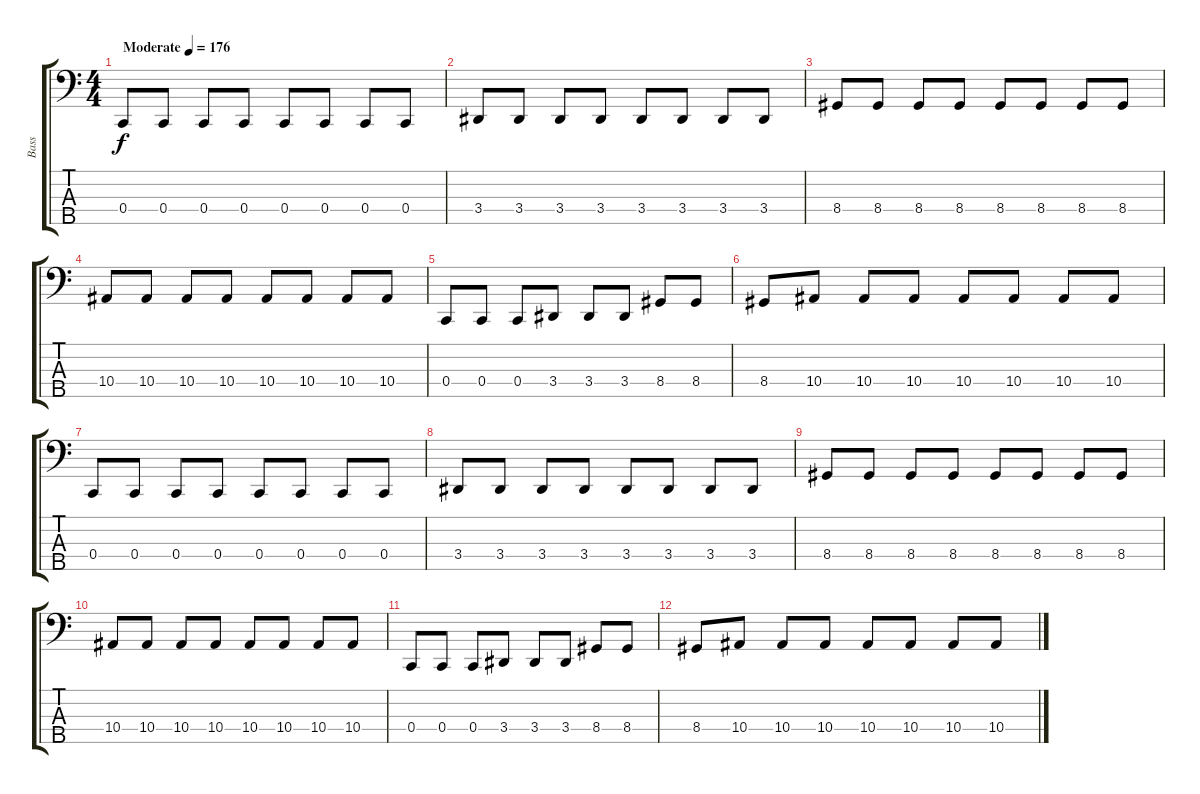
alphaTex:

\track ("Bass" "Bass") {instrument electricbassfinger}
\staff {score tabs}
\tuning (F2 C2 G1 C1 A0) {hide}
\ts (4 4)
\tempo (176 "Moderate")
\clef f4
\ks c
0.4.8{dy f instrument electricbassfinger} 0.4.8 0.4.8 0.4.8 0.4.8 0.4.8 0.4.8 0.4.8 |
3.4.8 3.4.8 3.4.8 3.4.8 3.4.8 3.4.8 3.4.8 3.4.8 |
8.4.8 8.4.8 8.4.8 8.4.8 8.4.8 8.4.8 8.4.8 8.4.8 |
10.4.8 10.4.8 10.4.8 10.4.8 10.4.8 10.4.8 10.4.8 10.4.8 |
0.4.8 0.4.8 0.4.8 3.4.8 3.4.8 3.4.8 8.4.8 8.4.8 |
8.4.8 10.4.8 10.4.8 10.4.8 10.4.8 10.4.8 10.4.8 10.4.8 |
0.4.8 0.4.8 0.4.8 0.4.8 0.4.8 0.4.8 0.4.8 0.4.8 |
3.4.8 3.4.8 3.4.8 3.4.8 3.4.8 3.4.8 3.4.8 3.4.8 |
8.4.8 8.4.8 8.4.8 8.4.8 8.4.8 8.4.8 8.4.8 8.4.8 |
10.4.8 10.4.8 10.4.8 10.4.8 10.4.8 10.4.8 10.4.8 10.4.8 |
0.4.8 0.4.8 0.4.8 3.4.8 3.4.8 3.4.8 8.4.8 8.4.8 |
8.4.8 10.4.8 10.4.8 10.4.8 10.4.8 10.4.8 10.4.8 10.4.8
